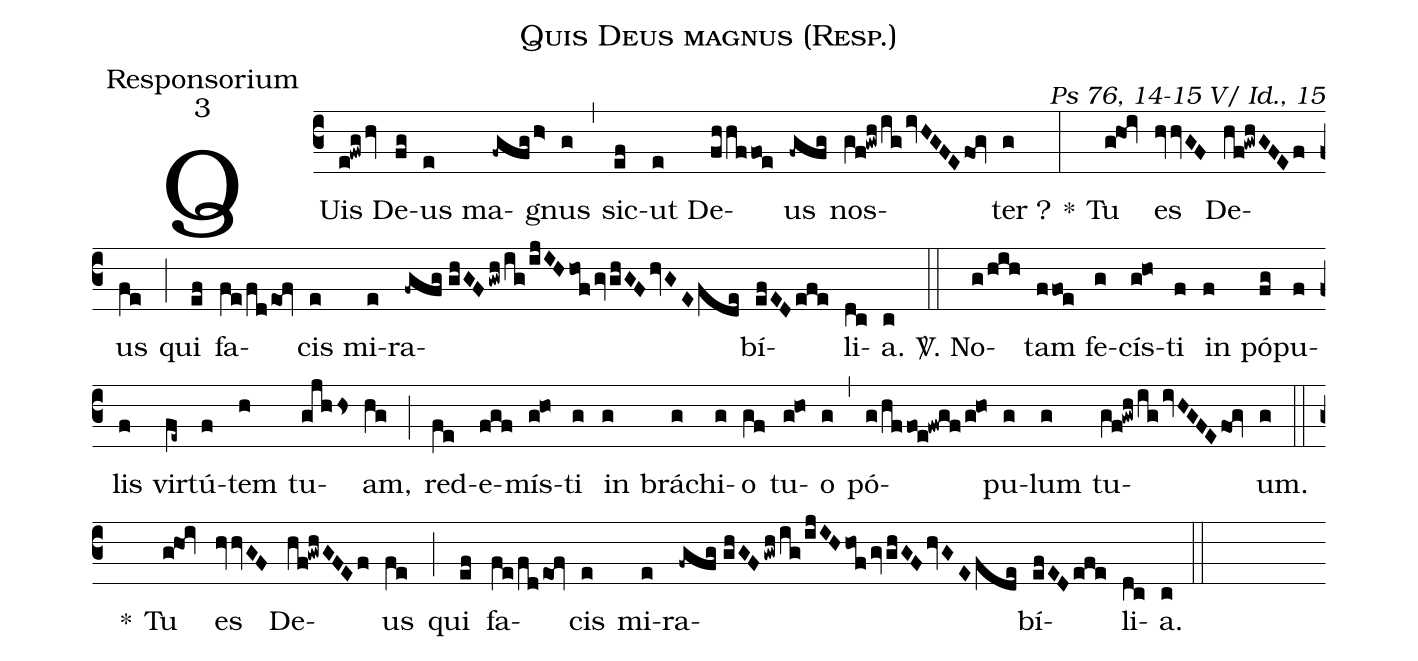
name:Quis Deus magnus (Resp.);
office-part:Responsorium;
mode:3;
commentary:Ps 76, 14-15 V/ Id., 15;
%%
(c3)QUis(e!fwg/hv) De(fg)us(e) ma(-fgfg/h>)gnus(g) (,) sic(ef)ut(e) De(fhhffoe)us(-fgfg) nos(gf!gwh/ig/ivHGFEfog)ter ?(g) *(:) Tu(g!hoi) es(hvhvGF) De(hf!gwhGFEf)us(fe) (;) qui(ef) fa(fe/fdeof)cis(e) mi(e)ra(-fgfg//ghGF/gwh/ig/ijIHhof/gv/ghGFhvGEfde)bí(efEDefe)li(dc)a.(c) (::)

<sp>V/</sp>. No(g/hih)tam(ffoe) fe(g)cís(g!ho)ti(f) in(f) pó(fg)pu(f)lis(f) vir(fe~)tú(f)tem(h) tu(gjhhs)am,(hg) (;) red(fe)e(fgf)mís(g!ho)ti(g) in(g) brá(g)chi(g)o(gf) tu(g!ho)o(g) (,) pó(g/hffoe!fwgf/g!ho)pu(g)lum(g) tu(gf!gwh/ig/ivHGFEfog)um.(g) (::)
*() Tu(g!hoi) es(hvhvGF) De(hf!gwhGFEf)us(fe) (;) qui(ef) fa(fe/fdeof)cis(e) mi(e)ra(-fgfg//ghGF/gwh/ig/ijIHhof/gv/ghGFhvGEfde)bí(efEDefe)li(dc)a.(c) (::)
